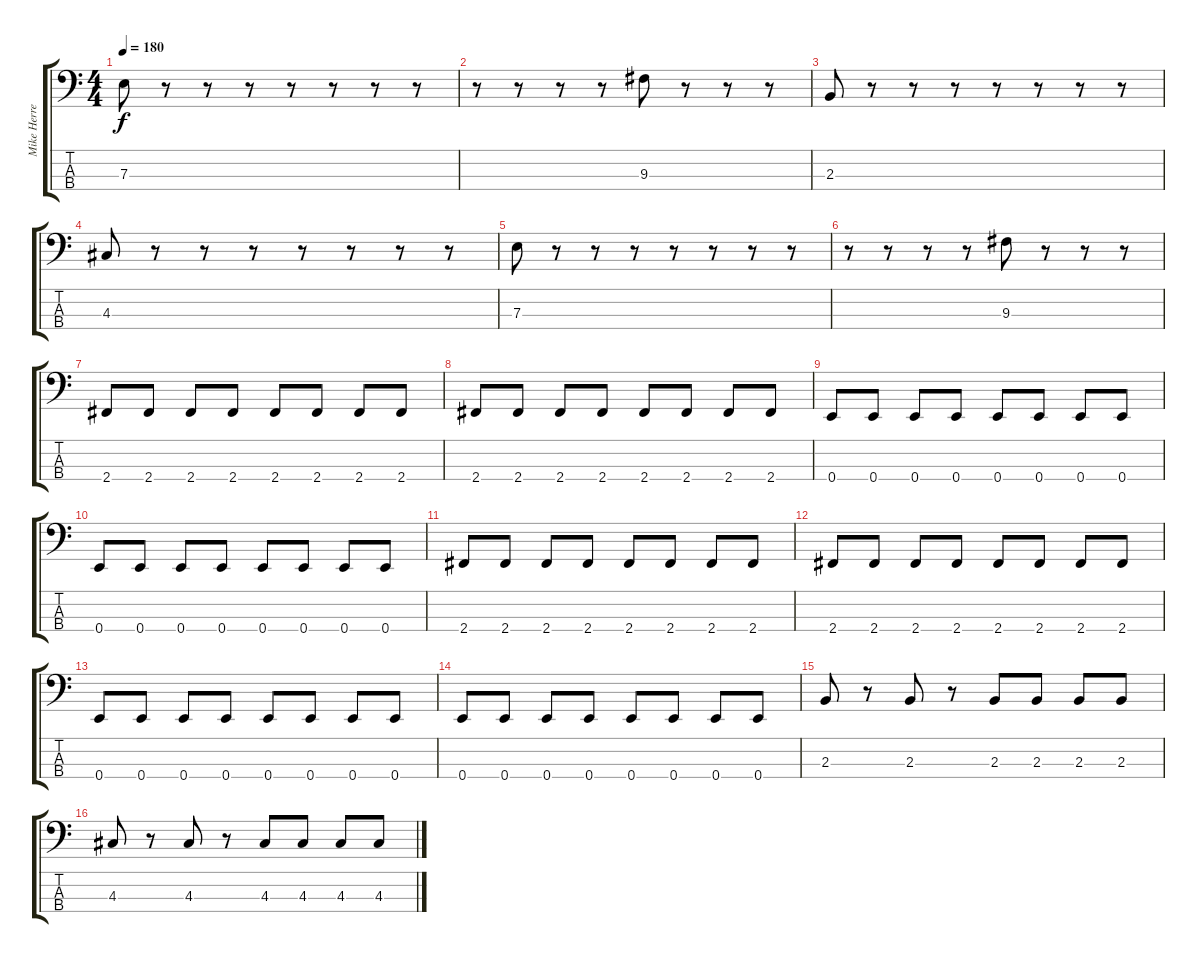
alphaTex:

\track ("Mike Herrera [Bass]" "Mike Herre") {instrument electricbassfinger}
\staff {score tabs}
\tuning (G2 D2 A1 E1) {hide}
\ts (4 4)
\tempo 180
\clef f4
\ks c
7.3.8{dy f} r.8 r.8 r.8 r.8 r.8 r.8 r.8 |
r.8 r.8 r.8 r.8 9.3.8 r.8 r.8 r.8 |
2.3.8 r.8 r.8 r.8 r.8 r.8 r.8 r.8 |
4.3.8 r.8 r.8 r.8 r.8 r.8 r.8 r.8 |
7.3.8 r.8 r.8 r.8 r.8 r.8 r.8 r.8 |
r.8 r.8 r.8 r.8 9.3.8 r.8 r.8 r.8 |
2.4.8 2.4.8 2.4.8 2.4.8 2.4.8 2.4.8 2.4.8 2.4.8 |
2.4.8 2.4.8 2.4.8 2.4.8 2.4.8 2.4.8 2.4.8 2.4.8 |
0.4.8 0.4.8 0.4.8 0.4.8 0.4.8 0.4.8 0.4.8 0.4.8 |
0.4.8 0.4.8 0.4.8 0.4.8 0.4.8 0.4.8 0.4.8 0.4.8 |
2.4.8 2.4.8 2.4.8 2.4.8 2.4.8 2.4.8 2.4.8 2.4.8 |
2.4.8 2.4.8 2.4.8 2.4.8 2.4.8 2.4.8 2.4.8 2.4.8 |
0.4.8 0.4.8 0.4.8 0.4.8 0.4.8 0.4.8 0.4.8 0.4.8 |
0.4.8 0.4.8 0.4.8 0.4.8 0.4.8 0.4.8 0.4.8 0.4.8 |
2.3.8 r.8 2.3.8 r.8 2.3.8 2.3.8 2.3.8 2.3.8 |
4.3.8 r.8 4.3.8 r.8 4.3.8 4.3.8 4.3.8 4.3.8
